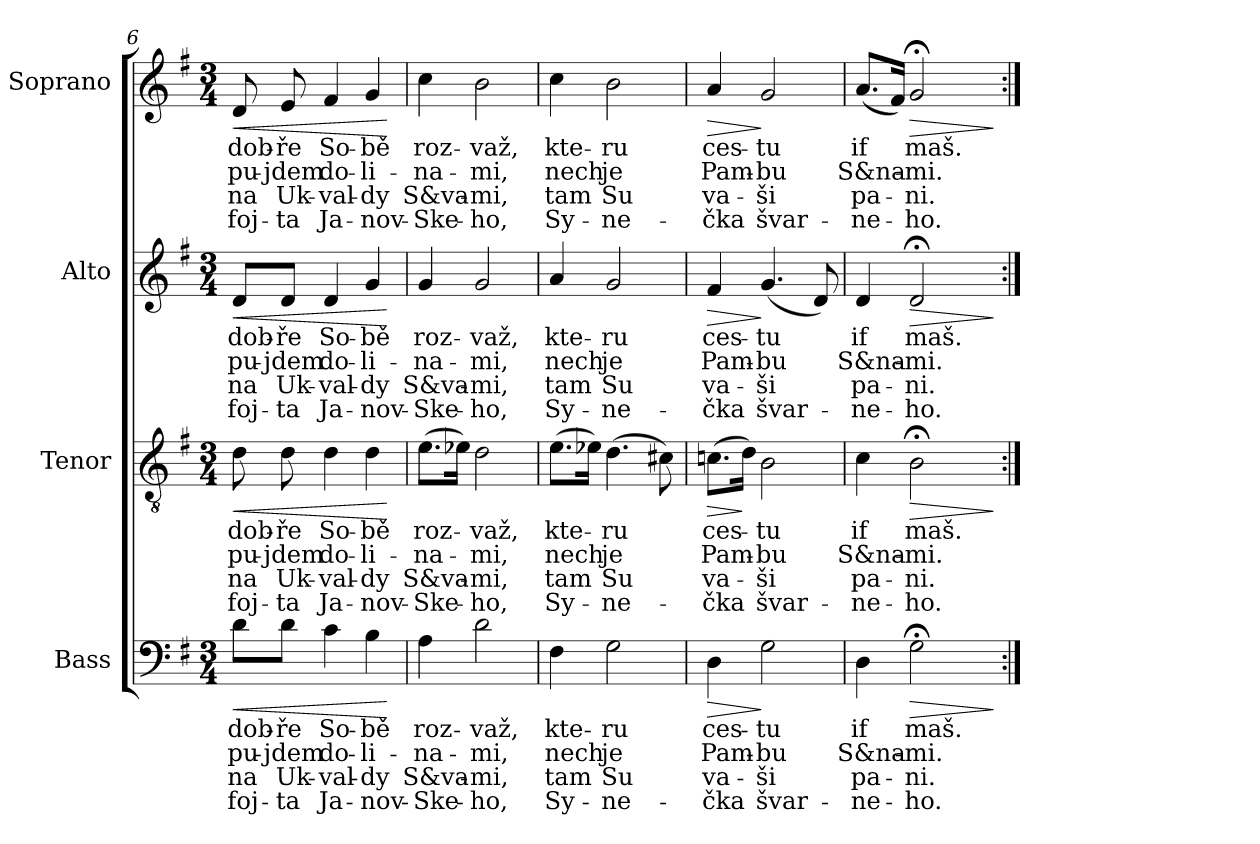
**kern	**text	**text	**text	**text	**dynam	**kern	**text	**text	**text	**text	**dynam	**kern	**text	**text	**text	**text	**dynam	**kern	**text	**text	**text	**text	**dynam
*part4	*part4	*part4	*part4	*part4	*part4	*part3	*part3	*part3	*part3	*part3	*part3	*part2	*part2	*part2	*part2	*part2	*part2	*part1	*part1	*part1	*part1	*part1	*part1
*staff4	*staff4	*staff4	*staff4	*staff4	*staff4	*staff3	*staff3	*staff3	*staff3	*staff3	*staff3	*staff2	*staff2	*staff2	*staff2	*staff2	*staff2	*staff1	*staff1	*staff1	*staff1	*staff1	*staff1
*I"Bass	*	*	*	*	*	*I"Tenor	*	*	*	*	*	*I"Alto	*	*	*	*	*	*I"Soprano	*	*	*	*	*
*I'B.	*	*	*	*	*	*I'T.	*	*	*	*	*	*I'A.	*	*	*	*	*	*I'S.	*	*	*	*	*
!!LO:PB:g=z
*clefF4	*	*	*	*	*	*clefGv2	*	*	*	*	*	*clefG2	*	*	*	*	*	*clefG2	*	*	*	*	*
*k[f#]	*	*	*	*	*	*k[f#]	*	*	*	*	*	*k[f#]	*	*	*	*	*	*k[f#]	*	*	*	*	*
*G:	*	*	*	*	*	*G:	*	*	*	*	*	*G:	*	*	*	*	*	*G:	*	*	*	*	*
*M3/4	*	*	*	*	*	*M3/4	*	*	*	*	*	*M3/4	*	*	*	*	*	*M3/4	*	*	*	*	*
=6	=6	=6	=6	=6	=6	=6	=6	=6	=6	=6	=6	=6	=6	=6	=6	=6	=6	=6	=6	=6	=6	=6	=6
!	!LO:LY:b	!LO:LY:b	!LO:LY:b	!LO:LY:b	!LO:HP:b	!	!LO:LY:b	!LO:LY:b	!LO:LY:b	!LO:LY:b	!LO:HP:b	!	!LO:LY:b	!LO:LY:b	!LO:LY:b	!LO:LY:b	!LO:HP:b	!	!LO:LY:b	!LO:LY:b	!LO:LY:b	!LO:LY:b	!LO:HP:b
8d\L	dob-	pu-	na	foj-	<	8d\	dob-	pu-	na	foj-	<	8d/L	dob-	pu-	na	foj-	<	8d/	dob-	pu-	na	foj-	<
!	!LO:LY:b	!LO:LY:b	!LO:LY:b	!LO:LY:b	!	!	!LO:LY:b	!LO:LY:b	!LO:LY:b	!LO:LY:b	!	!	!LO:LY:b	!LO:LY:b	!LO:LY:b	!LO:LY:b	!	!	!LO:LY:b	!LO:LY:b	!LO:LY:b	!LO:LY:b	!
8d\J	-ře	-jdem	Uk-	-ta	.	8d\	-ře	-jdem	Uk-	-ta	.	8d/J	-ře	-jdem	Uk-	-ta	.	8e/	-ře	-jdem	Uk-	-ta	.
!	!LO:LY:b	!LO:LY:b	!LO:LY:b	!LO:LY:b	!	!	!LO:LY:b	!LO:LY:b	!LO:LY:b	!LO:LY:b	!	!	!LO:LY:b	!LO:LY:b	!LO:LY:b	!LO:LY:b	!	!	!LO:LY:b	!LO:LY:b	!LO:LY:b	!LO:LY:b	!
4c\	So-	do-	-val-	Ja-	.	4d\	So-	do-	-val-	Ja-	.	4d/	So-	do-	-val-	Ja-	.	4f#/	So-	do-	-val-	Ja-	.
!	!LO:LY:b	!LO:LY:b	!LO:LY:b	!LO:LY:b	!	!	!LO:LY:b	!LO:LY:b	!LO:LY:b	!LO:LY:b	!	!	!LO:LY:b	!LO:LY:b	!LO:LY:b	!LO:LY:b	!	!	!LO:LY:b	!LO:LY:b	!LO:LY:b	!LO:LY:b	!
4B\	-bě	-li-	-dy	-nov-	.	4d\	-bě	-li-	-dy	-nov-	.	4g/	-bě	-li-	-dy	-nov-	.	4g/	-bě	-li-	-dy	-nov-	.
.	.	.	.	.	[	.	.	.	.	.	[	.	.	.	.	.	[	.	.	.	.	.	[
=7	=7	=7	=7	=7	=7	=7	=7	=7	=7	=7	=7	=7	=7	=7	=7	=7	=7	=7	=7	=7	=7	=7	=7
!	!LO:LY:b	!LO:LY:b	!LO:LY:b	!LO:LY:b	!	!	!LO:LY:b	!LO:LY:b	!LO:LY:b	!LO:LY:b	!	!	!LO:LY:b	!LO:LY:b	!LO:LY:b	!LO:LY:b	!	!	!LO:LY:b	!LO:LY:b	!LO:LY:b	!LO:LY:b	!
4A\	roz-	-na-	S&va-	-Ske-	.	(>8.e\L	roz-	-na-	S&va-	-Ske-	.	4g/	roz-	-na-	S&va-	-Ske-	.	4cc\	roz-	-na-	S&va-	-Ske-	.
.	.	.	.	.	.	16e-X\Jk)	.	.	.	.	.	.	.	.	.	.	.	.	.	.	.	.	.
!	!LO:LY:b	!LO:LY:b	!LO:LY:b	!LO:LY:b	!	!	!LO:LY:b	!LO:LY:b	!LO:LY:b	!LO:LY:b	!	!	!LO:LY:b	!LO:LY:b	!LO:LY:b	!LO:LY:b	!	!	!LO:LY:b	!LO:LY:b	!LO:LY:b	!LO:LY:b	!
2d\	-važ,	-mi,	-mi,	-ho,	.	2d\	-važ,	-mi,	-mi,	-ho,	.	2g/	-važ,	-mi,	-mi,	-ho,	.	2b\	-važ,	-mi,	-mi,	-ho,	.
=8	=8	=8	=8	=8	=8	=8	=8	=8	=8	=8	=8	=8	=8	=8	=8	=8	=8	=8	=8	=8	=8	=8	=8
!	!LO:LY:b	!LO:LY:b	!LO:LY:b	!LO:LY:b	!	!	!LO:LY:b	!LO:LY:b	!LO:LY:b	!LO:LY:b	!	!	!LO:LY:b	!LO:LY:b	!LO:LY:b	!LO:LY:b	!	!	!LO:LY:b	!LO:LY:b	!LO:LY:b	!LO:LY:b	!
4F#\	kte-	nech	tam	Sy-	.	(>8.e\L	kte-	nech	tam	Sy-	.	4a/	kte-	nech	tam	Sy-	.	4cc\	kte-	nech	tam	Sy-	.
.	.	.	.	.	.	16e-X\Jk)	.	.	.	.	.	.	.	.	.	.	.	.	.	.	.	.	.
!	!LO:LY:b	!LO:LY:b	!LO:LY:b	!LO:LY:b	!	!	!LO:LY:b	!LO:LY:b	!LO:LY:b	!LO:LY:b	!	!	!LO:LY:b	!LO:LY:b	!LO:LY:b	!LO:LY:b	!	!	!LO:LY:b	!LO:LY:b	!LO:LY:b	!LO:LY:b	!
2G\	-ru	je	Su	-ne-	.	(>4.d\	-ru	je	Su	-ne-	.	2g/	-ru	je	Su	-ne-	.	2b\	-ru	je	Su	-ne-	.
.	.	.	.	.	.	8c#X\)	.	.	.	.	.	.	.	.	.	.	.	.	.	.	.	.	.
=9	=9	=9	=9	=9	=9	=9	=9	=9	=9	=9	=9	=9	=9	=9	=9	=9	=9	=9	=9	=9	=9	=9	=9
!	!LO:LY:b	!LO:LY:b	!LO:LY:b	!LO:LY:b	!LO:HP:b	!	!LO:LY:b	!LO:LY:b	!LO:LY:b	!LO:LY:b	!LO:HP:b	!	!LO:LY:b	!LO:LY:b	!LO:LY:b	!LO:LY:b	!LO:HP:b	!	!LO:LY:b	!LO:LY:b	!LO:LY:b	!LO:LY:b	!LO:HP:b
4D\	ces-	Pam-	va-	-čka	>	(>8.cn\L	ces-	Pam-	va-	-čka	>	4f#/	ces-	Pam-	va-	-čka	>	4a/	ces-	Pam-	va-	-čka	>
.	.	.	.	.	.	16d\Jk)	.	.	.	.	]	.	.	.	.	.	.	.	.	.	.	.	.
!	!LO:LY:b	!LO:LY:b	!LO:LY:b	!LO:LY:b	!	!	!LO:LY:b	!LO:LY:b	!LO:LY:b	!LO:LY:b	!	!	!LO:LY:b	!LO:LY:b	!LO:LY:b	!LO:LY:b	!	!	!LO:LY:b	!LO:LY:b	!LO:LY:b	!LO:LY:b	!
2G\	-tu	-bu	-ši	švar-	]	2B\	-tu	-bu	-ši	švar-	.	(<4.g/	-tu	-bu	-ši	švar-	]	2g/	-tu	-bu	-ši	švar-	]
.	.	.	.	.	.	.	.	.	.	.	.	8d/)	.	.	.	.	.	.	.	.	.	.	.
=10	=10	=10	=10	=10	=10	=10	=10	=10	=10	=10	=10	=10	=10	=10	=10	=10	=10	=10	=10	=10	=10	=10	=10
!	!	!	!	!	!	!	!	!	!	!	!	!LO:TX:a:t=rit.	!	!	!	!	!	!	!	!	!	!	!
!	!	!	!	!	!	!LO:TX:a:t=rit.	!	!	!	!	!	!	!	!	!	!	!	!	!	!	!	!	!
!LO:TX:a:t=rit.	!	!	!	!	!	!	!	!	!	!	!	!	!	!	!	!	!	!	!	!	!	!	!
!	!LO:LY:b	!LO:LY:b	!LO:LY:b	!LO:LY:b	!	!	!LO:LY:b	!LO:LY:b	!LO:LY:b	!LO:LY:b	!	!	!LO:LY:b	!LO:LY:b	!LO:LY:b	!LO:LY:b	!	!	!LO:LY:b	!LO:LY:b	!LO:LY:b	!LO:LY:b	!
*^	*	*	*	*	*	*^	*	*	*	*	*	*^	*	*	*	*	*	*	*	*	*	*	*
4D\	4...ryy	if	S&na-	pa-	-ne-	.	4c\	4...ryy	if	S&na-	pa-	-ne-	.	4d/	2ryy	if	S&na-	pa-	-ne-	.	(<8.a/L	if	S&na-	pa-	-ne-	.
.	.	.	.	.	.	.	.	.	.	.	.	.	.	.	.	.	.	.	.	.	16f#/Jk)	.	.	.	.	.
!	!	!LO:LY:b	!LO:LY:b	!LO:LY:b	!LO:LY:b	!LO:HP:b	!	!	!LO:LY:b	!LO:LY:b	!LO:LY:b	!LO:LY:b	!LO:HP:b	!	!	!LO:LY:b	!LO:LY:b	!LO:LY:b	!LO:LY:b	!LO:HP:b	!	!LO:LY:b	!LO:LY:b	!LO:LY:b	!LO:LY:b	!LO:HP:b
2G;<\	.	maš.	-mi.	-ni.	-ho.	>	2B;<\	.	maš.	-mi.	-ni.	-ho.	>	2d;/	.	maš.	-mi.	-ni.	-ho.	>	2g;/	maš.	-mi.	-ni.	-ho.	>
.	4ryy	.	.	.	.	.	.	4ryy	.	.	.	.	.	.	.	.	.	.	.	.	.	.	.	.	.	.
.	.	.	.	.	.	.	.	.	.	.	.	.	.	.	4ryy	.	.	.	.	.	.	.	.	.	.	.
.	32ryy	.	.	.	.	.	.	32ryy	.	.	.	.	.	.	.	.	.	.	.	.	.	.	.	.	.	.
.	.	.	.	.	.	]	.	.	.	.	.	.	]	.	.	.	.	.	.	]	.	.	.	.	.	]
*v	*v	*	*	*	*	*	*	*	*	*	*	*	*	*v	*v	*	*	*	*	*	*	*	*	*	*	*
*	*	*	*	*	*	*v	*v	*	*	*	*	*	*	*	*	*	*	*	*	*	*	*	*	*
=:|!	=:|!	=:|!	=:|!	=:|!	=:|!	=:|!	=:|!	=:|!	=:|!	=:|!	=:|!	=:|!	=:|!	=:|!	=:|!	=:|!	=:|!	=:|!	=:|!	=:|!	=:|!	=:|!	=:|!
*-	*-	*-	*-	*-	*-	*-	*-	*-	*-	*-	*-	*-	*-	*-	*-	*-	*-	*-	*-	*-	*-	*-	*-
